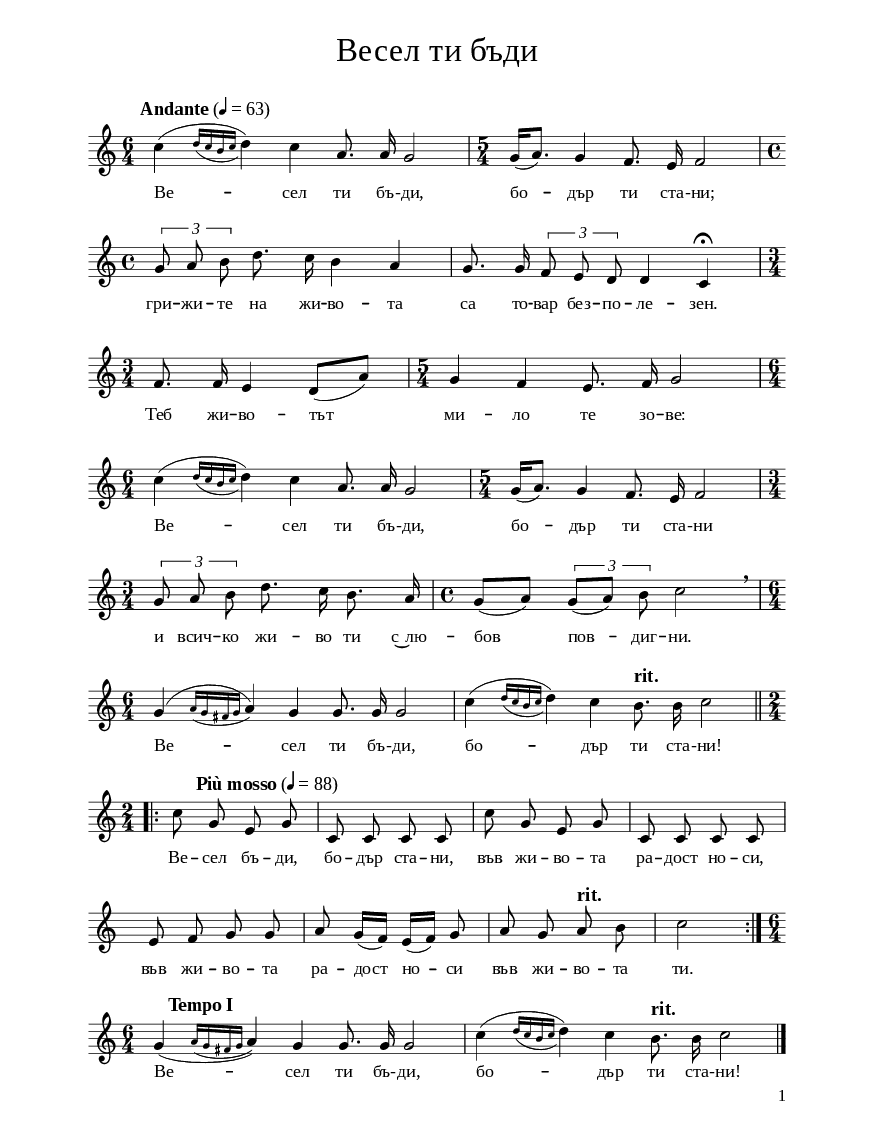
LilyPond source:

\version "2.24.3"

% include paper part and global functions
\include "include/globals.ily"

\bookpart {
  \label #'ref096
  \tocItem \markup "Весел ти бъди"
  \paper {
    print-all-headers = ##t
    print-page-number = ##t
    print-first-page-number = ##t

    % put page numbers on the bottom
    oddHeaderMarkup = \markup ""
    evenHeaderMarkup = \markup ""
    oddFooterMarkup = \markup
    \fill-line {
      ""
      \if \should-print-page-number \fromproperty #'page:page-number-string
    }
    evenFooterMarkup = \markup
    \fill-line {
      \if \should-print-page-number \fromproperty #'page:page-number-string
      ""
    }

    left-margin = 1.5\cm
    right-margin = 1.5\cm
    top-margin = 1.6\cm
    bottom-margin = 1.2\cm
    ragged-bottom = ##t % do not spread the staves to fill the whole vertical space

    % change distance between staves
    system-system-spacing =
    #'((basic-distance . 11)
       (minimum-distance . 6)
       (padding . 1)
       (stretchability . 12))
  }
  \score {
    \include "include/score-layout.ily"


    \new Voice \absolute  {
      \clef treble
      \key c \major
      \time 6/4
      \tempoFunc "Andante" 4 "63"

      %\override Score.NoteSpacing.stem-spacing-correction = #-2
      c''4 ( \acciaccatura { d''16 c'' b' c'' } d''4 ) c'' \autoBeamOff a'8. a'16 g'2 |\time 5/4 g'16[( a'8. )] g'4 f'8. e'16 f'2 | \time 4/4 \break

      \tuplet 3/2 {g'8 a' b'} d''8. c''16 b'4 a'4 | g'8. g'16 \tuplet 3/2 {f'8 e'8 d'8 } d'4 c'4\fermata | \time 3/4 \break

      f'8. f'16 e'4 d'8[(a'8)] | \time 5/4 g'4 f' e'8. f'16 g'2 | \time 6/4 \break


      c''4 ( \acciaccatura { d''16[ c'' b' c'' ]} d''4 ) c'' a'8. a'16 g'2 |\time 5/4 g'16[( a'8.)] \autoBeamOff  g'4 f'8.e'16 f'2 | \time 3/4 \break


      \tuplet 3/2 {g'8 a' b'} d''8. c''16 b'8. a'16 | \time 4/4 g'8[(a'8)] \tuplet 3/2 {g'8[(a'8)] b'8} c''2 \breathe | \time 6/4 \break

      \slurUp g'4(  \acciaccatura { a'16[g' fis' g']} a'4)  \slurNeutral g'4 g'8. g'16 g'2 | c''4( \acciaccatura { d''16[ c'' b' c'' ]} d''4) c''4 \tempo "rit." b'8. b'16 c''2 | \time 2/4 \break

      \bar ".|:-||"


      \tempoFunc   "            Più mosso" 4 "88"
      c''8 g' e' g' | c' c' c' c' | c'' g' e' g' | c' c' c' c' | \break

      e' f' g' g'  | a' g'16([f']) e'([f']) g'8 | a' g' \tempo "rit." a' b' | c''2 | \bar ":|." \time 6/4 \break

      \tempo "      Tempo I"
      \once \override Slur.positions = #'(0 . -1.5)
      g'4(  \acciaccatura { a'16[g' fis' g']} a'4) g'4 g'8. g'16 g'2 | c''4( \acciaccatura { d''16[ c'' b' c'' ]} d''4) c''4 \tempo "rit." b'8. b'16 c''2 | \bar "|."
    }

    \addlyrics {
      Ве -- сел ти бъ -- "-ди," бо -- дър ти ста -- "-ни;"
      гри  -- жи -- те на жи -- во -- та
      са то -- вар без -- по -- ле -- зен.
      Теб жи -- во -- тът ми -- ло те зо -- ве:
      Ве  -- сел ти бъ -- "-ди," бо -- дър ти ста -- "-ни"
      и всич -- ко жи -- во ти с~лю -- бов пов  -- диг -- ни.
      Ве -- сел ти бъ -- "-ди," бо -- дър ти ста -- "-ни!"
      Ве -- сел бъ -- ди, бо -- дър ста -- ни,
      във жи -- во -- та ра -- дост но -- си,
      във жи -- во -- та ра -- дост но -- си
      във жи -- во -- та ти.
      Ве -- сел ти "бъ-" -- ди, бо -- дър ти ста -- "-ни!"
    }

    \header {
      title = \titleFunc "Весел ти бъди" "Vesel ti bădi"
    }

    \midi{}

  } % score

} % bookpart
